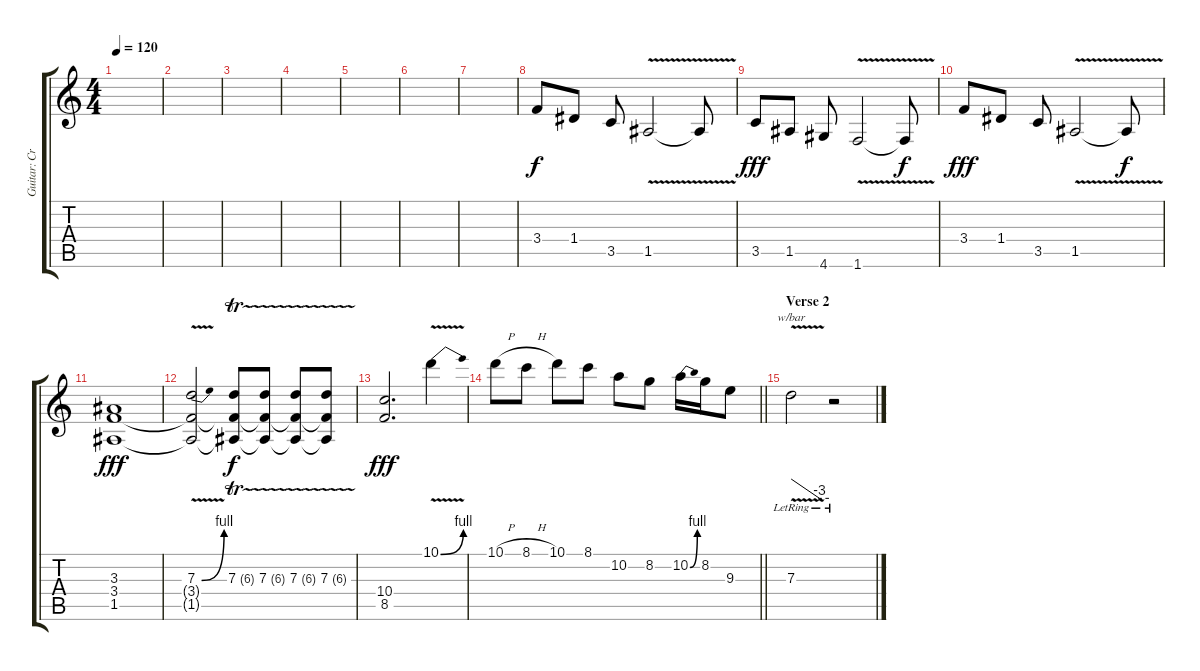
\track ("Guitar: Criss Oliva [Lead]" "Guitar: Cr") {instrument overdrivenguitar}
\staff {score tabs}
\tuning (E4 B3 G3 D3 A2 E2) {hide}
\ts (4 4)
\tempo 120
\clef g2
\ks c
|
|
|
|
|
|
|
3.4.8 1.4.8 3.5.8 1.5{v}.2 1.5{t}.8{dy f} |
3.5.8{dy fff} 1.5.8 4.6.8 1.6{v}.2 1.6{t}.8{dy f} |
3.4.8{dy fff} 1.4.8 3.5.8 1.5{v}.2 1.5{t}.8{dy f} |
(3.3 3.4 1.5).1{dy fff} |
(7.3{be (bend 0 0 60 4) v} 3.4{t} 1.5{t}).2 (7.3{tr (6 16)} 3.4{t} 1.5{t}).8{dy f} (7.3{tr (6 16)} 3.4{t} 1.5{t}).8 (7.3{tr (6 16)} 3.4{t} 1.5{t}).8 (7.3{tr (6 16)} 3.4{t} 1.5{t}).8 |
(10.4 8.5).2{d dy fff} 10.1{be (bend 0 0 60 4) v}.4 |
\barLineRight lightlight
10.1{h}.8 8.1{h}.8 10.1.8 8.1.8 10.2.8 8.2.8 10.2{be (bend 0 0 60 4)}.16 8.2.16 9.3.8 |
\section ("" "Verse 2")
7.3{v lr}.2{tbe (custom default 0 0 45 -12 60 -12)} r.2
